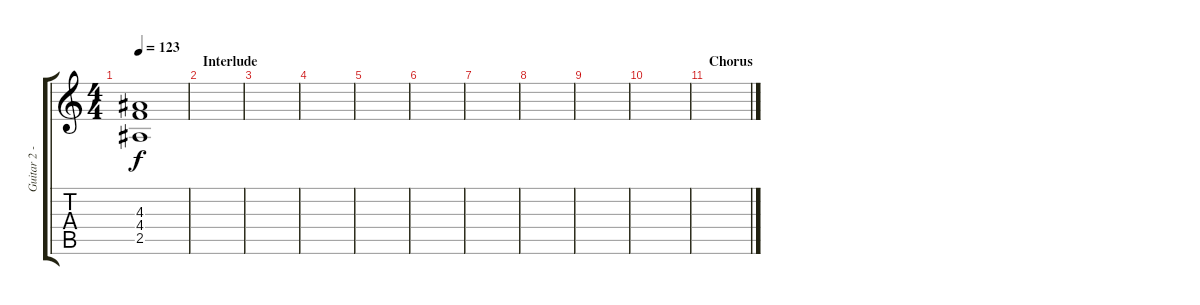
\track ("Guitar 2 - Jade" "Guitar 2 -") {instrument distortionguitar}
\staff {score tabs}
\tuning (Eb4 Bb3 Gb3 Db3 Ab2 Eb2) {hide}
\ts (4 4)
\tempo 123
\clef g2
\ks c
(4.3 4.4 2.5).1{dy f} |
\section ("" "Interlude")
|
|
|
|
|
|
|
|
|
\section ("" "Chorus")
